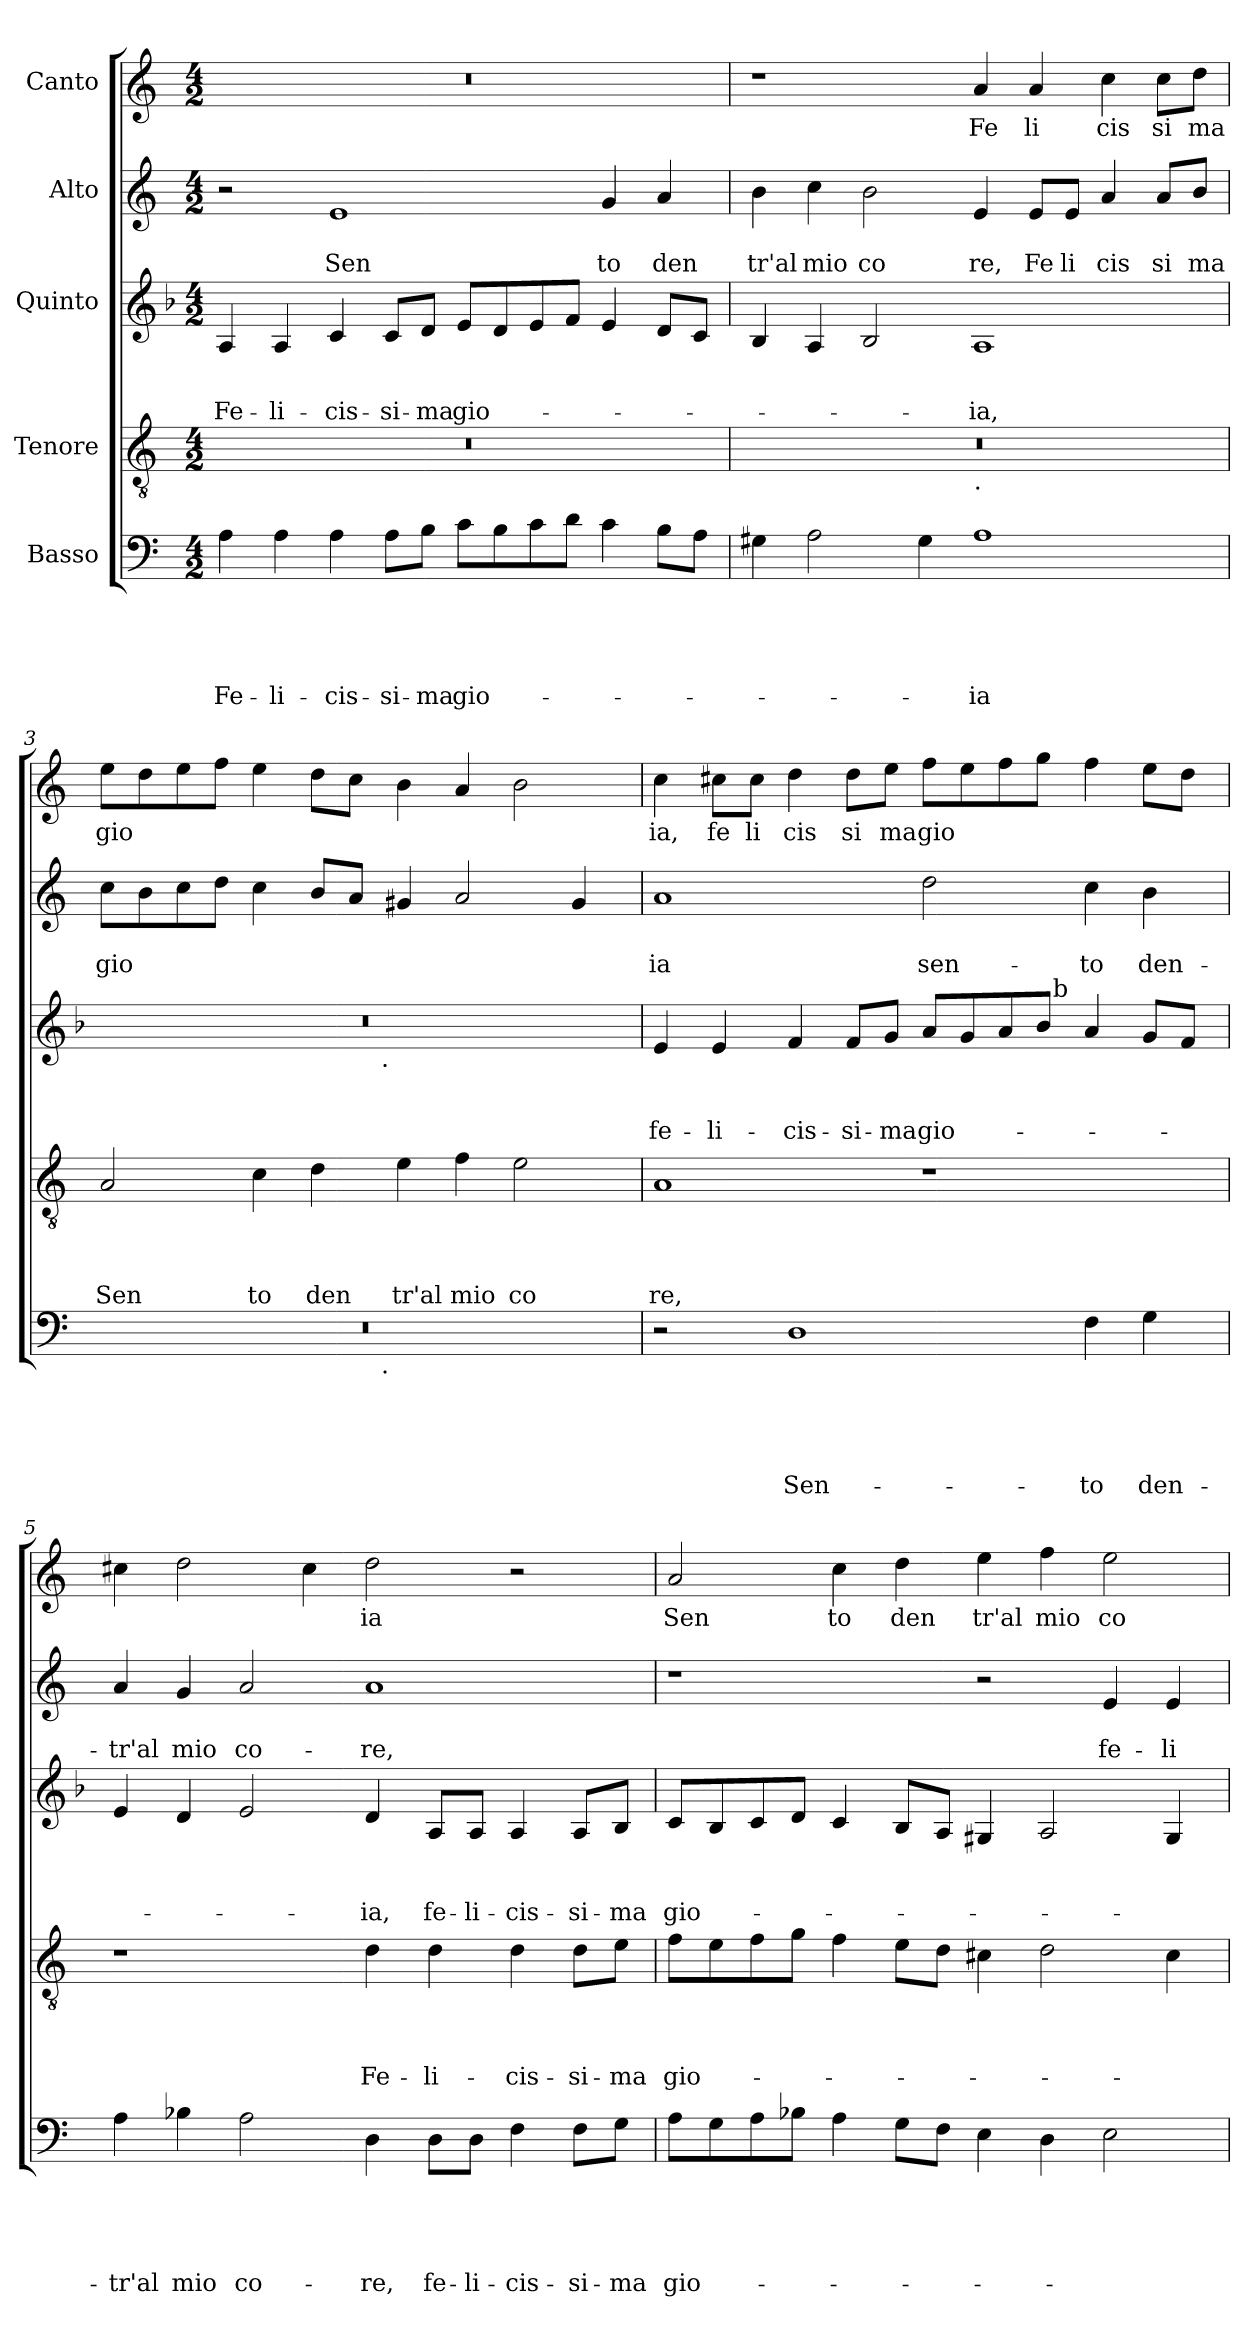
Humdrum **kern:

**kern	**text	**text	**text	**text	**text	**kern	**text	**text	**text	**text	**kern	**text	**text	**text	**kern	**text	**text	**kern	**text
*part5	*part5	*part5	*part5	*part5	*part5	*part4	*part4	*part4	*part4	*part4	*part3	*part3	*part3	*part3	*part2	*part2	*part2	*part1	*part1
*staff5	*staff5	*staff5	*staff5	*staff5	*staff5	*staff4	*staff4	*staff4	*staff4	*staff4	*staff3	*staff3	*staff3	*staff3	*staff2	*staff2	*staff2	*staff1	*staff1
*I"Basso	*	*	*	*	*	*I"Tenore	*	*	*	*	*I"Quinto	*	*	*	*I"Alto	*	*	*I"Canto	*
*clefF4	*	*	*	*	*	*clefGv2	*	*	*	*	*clefG2	*	*	*	*clefG2	*	*	*clefG2	*
*ITrd-3c-5	*	*	*	*	*	*ITrd-3c-5	*	*	*	*	*	*	*	*	*ITrd-3c-5	*	*	*ITrd-3c-5	*
*k[b-]	*	*	*	*	*	*k[b-]	*	*	*	*	*k[b-]	*	*	*	*k[b-]	*	*	*k[b-]	*
*F:	*	*	*	*	*	*F:	*	*	*	*	*F:	*	*	*	*F:	*	*	*F:	*
*M4/2	*	*	*	*	*	*M4/2	*	*	*	*	*M4/2	*	*	*	*M4/2	*	*	*M4/2	*
=1	=1	=1	=1	=1	=1	=1	=1	=1	=1	=1	=1	=1	=1	=1	=1	=1	=1	=1	=1
!	!	!	!	!	!LO:LY:b	!	!	!	!	!	!	!	!	!LO:LY:b	!	!	!	!	!
4d\	.	.	.	.	Fe-	0r	.	.	.	.	4A/	.	.	Fe-	2r	.	.	0r	.
!	!	!	!	!	!LO:LY:b	!	!	!	!	!	!	!	!	!LO:LY:b	!	!	!	!	!
4d\	.	.	.	.	-li-	.	.	.	.	.	4A/	.	.	-li-	.	.	.	.	.
!	!	!	!	!	!LO:LY:b	!	!	!	!	!	!	!	!	!LO:LY:b	!	!	!LO:LY:b	!	!
4d\	.	.	.	.	-cis-	.	.	.	.	.	4c/	.	.	-cis-	1a	.	Sen	.	.
!	!	!	!	!	!LO:LY:b	!	!	!	!	!	!	!	!	!LO:LY:b	!	!	!	!	!
8d\L	.	.	.	.	-si-	.	.	.	.	.	8c/L	.	.	-si-	.	.	.	.	.
!	!	!	!	!	!LO:LY:b	!	!	!	!	!	!	!	!	!LO:LY:b	!	!	!	!	!
8e\J	.	.	.	.	-ma	.	.	.	.	.	8d/J	.	.	-ma	.	.	.	.	.
!	!	!	!	!	!LO:LY:b	!	!	!	!	!	!	!	!	!LO:LY:b	!	!	!	!	!
8f\L	.	.	.	.	gio-	.	.	.	.	.	8e/L	.	.	gio-	.	.	.	.	.
8e\	.	.	.	.	.	.	.	.	.	.	8d/	.	.	.	.	.	.	.	.
8f\	.	.	.	.	.	.	.	.	.	.	8e/	.	.	.	.	.	.	.	.
8g\J	.	.	.	.	.	.	.	.	.	.	8f/J	.	.	.	.	.	.	.	.
!	!	!	!	!	!	!	!	!	!	!	!	!	!	!	!	!	!LO:LY:b	!	!
4f\	.	.	.	.	.	.	.	.	.	.	4e/	.	.	.	4cc/	.	to	.	.
!	!	!	!	!	!	!	!	!	!	!	!	!	!	!	!	!	!LO:LY:b	!	!
8e\L	.	.	.	.	.	.	.	.	.	.	8d/L	.	.	.	4dd/	.	den	.	.
8d\J	.	.	.	.	.	.	.	.	.	.	8c/J	.	.	.	.	.	.	.	.
=2	=2	=2	=2	=2	=2	=2	=2	=2	=2	=2	=2	=2	=2	=2	=2	=2	=2	=2	=2
!	!	!	!	!	!	!	!	!	!	!	!	!	!	!	!	!	!LO:LY:b	!	!
*	*	*	*	*	*	*^	*	*	*	*	*	*	*	*	*	*	*	*	*
4c#X\	.	.	.	.	.	0r	1ryy	.	.	.	.	4B-/	.	.	.	4ee\	.	tr'al	1r	.
!	!	!	!	!	!	!	!	!	!	!	!	!	!	!	!	!	!	!LO:LY:b	!	!
2d\	.	.	.	.	.	.	.	.	.	.	.	4A/	.	.	.	4ff\	.	mio	.	.
!	!	!	!	!	!	!	!	!	!	!	!	!	!	!	!	!	!	!LO:LY:b	!	!
.	.	.	.	.	.	.	.	.	.	.	.	2B-/	.	.	.	2ee\	.	co	.	.
4c#\	.	.	.	.	.	.	.	.	.	.	.	.	.	.	.	.	.	.	.	.
!	!	!	!	!	!	!	!LO:TX:b:t=.	!	!	!	!	!	!	!	!	!	!	!	!	!
!	!	!	!	!	!LO:LY:b	!	!	!	!	!	!	!	!	!	!LO:LY:b	!	!	!LO:LY:b	!	!LO:LY:b
1d	.	.	.	.	-ia	.	1ryy	.	.	.	.	1A	.	.	-ia,	4a/	.	re,	4dd/	Fe
!	!	!	!	!	!	!	!	!	!	!	!	!	!	!	!	!	!	!LO:LY:b	!	!LO:LY:b
.	.	.	.	.	.	.	.	.	.	.	.	.	.	.	.	8a/L	.	Fe	4dd/	li
!	!	!	!	!	!	!	!	!	!	!	!	!	!	!	!	!	!	!LO:LY:b	!	!
.	.	.	.	.	.	.	.	.	.	.	.	.	.	.	.	8a/J	.	li	.	.
!	!	!	!	!	!	!	!	!	!	!	!	!	!	!	!	!	!	!LO:LY:b	!	!LO:LY:b
.	.	.	.	.	.	.	.	.	.	.	.	.	.	.	.	4dd/	.	cis	4ff\	cis
!	!	!	!	!	!	!	!	!	!	!	!	!	!	!	!	!	!	!LO:LY:b	!	!LO:LY:b
.	.	.	.	.	.	.	.	.	.	.	.	.	.	.	.	8dd/L	.	si	8ff\L	si
!	!	!	!	!	!	!	!	!	!	!	!	!	!	!	!	!	!	!LO:LY:b	!	!LO:LY:b
.	.	.	.	.	.	.	.	.	.	.	.	.	.	.	.	8ee/J	.	ma	8gg\J	ma
=3	=3	=3	=3	=3	=3	=3	=3	=3	=3	=3	=3	=3	=3	=3	=3	=3	=3	=3	=3	=3
!	!	!	!	!	!	!	!	!	!	!	!LO:LY:b	!	!	!	!	!	!	!LO:LY:b	!	!LO:LY:b
*^	*	*	*	*	*	*v	*v	*	*	*	*	*^	*	*	*	*	*	*	*	*
0r	2ryy	.	.	.	.	.	2d/	.	.	.	Sen	0r	2ryy	.	.	.	8ff\L	.	gio	8aa\L	gio
.	.	.	.	.	.	.	.	.	.	.	.	.	.	.	.	.	8ee\	.	.	8gg\	.
.	.	.	.	.	.	.	.	.	.	.	.	.	.	.	.	.	8ff\	.	.	8aa\	.
.	.	.	.	.	.	.	.	.	.	.	.	.	.	.	.	.	8gg\J	.	.	8bb-\J	.
!	!	!	!	!	!	!	!	!	!	!	!LO:LY:b	!	!	!	!	!	!	!	!	!	!
.	4...ryy	.	.	.	.	.	4f\	.	.	.	to	.	4...ryy	.	.	.	4ff\	.	.	4aa\	.
!	!	!	!	!	!	!	!	!	!	!	!LO:LY:b	!	!	!	!	!	!	!	!	!	!
.	.	.	.	.	.	.	4g\	.	.	.	den	.	.	.	.	.	8ee/L	.	.	8gg\L	.
.	.	.	.	.	.	.	.	.	.	.	.	.	.	.	.	.	8dd/J	.	.	8ff\J	.
!	!	!	!	!	!	!	!	!	!	!	!	!	!LO:TX:b:t=.	!	!	!	!	!	!	!	!
!	!LO:TX:b:t=.	!	!	!	!	!	!	!	!	!	!	!	!	!	!	!	!	!	!	!	!
.	1ryy	.	.	.	.	.	.	.	.	.	.	.	1ryy	.	.	.	.	.	.	.	.
!	!	!	!	!	!	!	!	!	!	!	!LO:LY:b	!	!	!	!	!	!	!	!	!	!
.	.	.	.	.	.	.	4a\	.	.	.	tr'al	.	.	.	.	.	4cc#X/	.	.	4ee\	.
!	!	!	!	!	!	!	!	!	!	!	!LO:LY:b	!	!	!	!	!	!	!	!	!	!
.	.	.	.	.	.	.	4b-\	.	.	.	mio	.	.	.	.	.	2dd/	.	.	4dd/	.
!	!	!	!	!	!	!	!	!	!	!	!LO:LY:b	!	!	!	!	!	!	!	!	!	!
.	.	.	.	.	.	.	2a\	.	.	.	co	.	.	.	.	.	.	.	.	2ee\	.
.	.	.	.	.	.	.	.	.	.	.	.	.	.	.	.	.	4cc#/	.	.	.	.
.	32ryy	.	.	.	.	.	.	.	.	.	.	.	32ryy	.	.	.	.	.	.	.	.
!!LO:LB:g=z
=4	=4	=4	=4	=4	=4	=4	=4	=4	=4	=4	=4	=4	=4	=4	=4	=4	=4	=4	=4	=4	=4
!	!	!	!	!	!	!	!	!	!	!	!LO:LY:b	!	!	!	!	!LO:LY:b	!	!	!LO:LY:b	!	!LO:LY:b
*v	*v	*	*	*	*	*	*	*	*	*	*	*	*	*	*	*	*	*	*	*	*
2r	.	.	.	.	.	1d	.	.	.	re,	4e/	1ryy	.	.	fe-	1dd	.	ia	4ff\	ia,
!	!	!	!	!	!	!	!	!	!	!	!	!	!	!	!LO:LY:b	!	!	!	!	!LO:LY:b
.	.	.	.	.	.	.	.	.	.	.	4e/	.	.	.	-li-	.	.	.	8ff#X\L	fe
!	!	!	!	!	!	!	!	!	!	!	!	!	!	!	!	!	!	!	!	!LO:LY:b
.	.	.	.	.	.	.	.	.	.	.	.	.	.	.	.	.	.	.	8ff#\J	li
!	!	!	!	!	!LO:LY:b	!	!	!	!	!	!	!	!	!	!LO:LY:b	!	!	!	!	!LO:LY:b
1G	.	.	.	.	Sen-	.	.	.	.	.	4f/	.	.	.	-cis-	.	.	.	4gg\	cis
!	!	!	!	!	!	!	!	!	!	!	!	!	!	!	!LO:LY:b	!	!	!	!	!LO:LY:b
.	.	.	.	.	.	.	.	.	.	.	8f/L	.	.	.	-si-	.	.	.	8gg\L	si
!	!	!	!	!	!	!	!	!	!	!	!	!	!	!	!LO:LY:b	!	!	!	!	!LO:LY:b
.	.	.	.	.	.	.	.	.	.	.	8g/J	.	.	.	-ma	.	.	.	8aa\J	ma
!	!	!	!	!	!	!	!	!	!	!	!	!	!	!	!LO:LY:b	!	!	!LO:LY:b	!	!LO:LY:b
.	.	.	.	.	.	1r	.	.	.	.	8a/L	4ryy	.	.	gio-	2gg\	.	sen-	8bb-\L	gio
.	.	.	.	.	.	.	.	.	.	.	8g/	.	.	.	.	.	.	.	8aa\	.
.	.	.	.	.	.	.	.	.	.	.	8a/	8ryy	.	.	.	.	.	.	8bb-\	.
.	.	.	.	.	.	.	.	.	.	.	8b-/J	32ryy	.	.	.	.	.	.	8ccc\J	.
!	!	!	!	!	!	!	!	!	!	!	!	!LO:TX:a:t=b	!	!	!	!	!	!	!	!
.	.	.	.	.	.	.	.	.	.	.	.	2ryy	.	.	.	.	.	.	.	.
!	!	!	!	!	!LO:LY:b	!	!	!	!	!	!	!	!	!	!	!	!	!LO:LY:b	!	!
4B-\	.	.	.	.	-to	.	.	.	.	.	4a/	.	.	.	.	4ff\	.	-to	4bb-\	.
!	!	!	!	!	!LO:LY:b	!	!	!	!	!	!	!	!	!	!	!	!	!LO:LY:b	!	!
4c\	.	.	.	.	den-	.	.	.	.	.	8g/L	.	.	.	.	4ee\	.	den-	8aa\L	.
.	.	.	.	.	.	.	.	.	.	.	8f/J	.	.	.	.	.	.	.	8gg>\J	.
.	.	.	.	.	.	.	.	.	.	.	.	16.ryy	.	.	.	.	.	.	.	.
=5	=5	=5	=5	=5	=5	=5	=5	=5	=5	=5	=5	=5	=5	=5	=5	=5	=5	=5	=5	=5
!	!	!	!	!	!LO:LY:b	!	!	!	!	!	!	!	!	!	!	!	!	!LO:LY:b	!	!
*	*	*	*	*	*	*	*	*	*	*	*v	*v	*	*	*	*	*	*	*	*
4d\	.	.	.	.	-tr'al	1r	.	.	.	.	4e/	.	.	.	4dd/	.	-tr'al	4ff#X\	.
!	!	!	!	!	!LO:LY:b	!	!	!	!	!	!	!	!	!	!	!	!LO:LY:b	!	!
4e-X\	.	.	.	.	mio	.	.	.	.	.	4d/	.	.	.	4cc/	.	mio	2gg\	.
!	!	!	!	!	!LO:LY:b	!	!	!	!	!	!	!	!	!	!	!	!LO:LY:b	!	!
2d\	.	.	.	.	co-	.	.	.	.	.	2e/	.	.	.	2dd/	.	co-	.	.
.	.	.	.	.	.	.	.	.	.	.	.	.	.	.	.	.	.	4ff#\	.
!	!	!	!	!	!LO:LY:b	!	!	!	!	!LO:LY:b	!	!	!	!LO:LY:b	!	!	!LO:LY:b	!	!LO:LY:b
4G\	.	.	.	.	-re,	4g\	.	.	.	Fe-	4d/	.	.	-ia,	1dd	.	-re,	2gg\	ia
!	!	!	!	!	!LO:LY:b	!	!	!	!	!LO:LY:b	!	!	!	!LO:LY:b	!	!	!	!	!
8G\L	.	.	.	.	fe-	4g\	.	.	.	-li-	8A/L	.	.	fe-	.	.	.	.	.
!	!	!	!	!	!LO:LY:b	!	!	!	!	!	!	!	!	!LO:LY:b	!	!	!	!	!
8G\J	.	.	.	.	-li-	.	.	.	.	.	8A/J	.	.	-li-	.	.	.	.	.
!	!	!	!	!	!LO:LY:b	!	!	!	!	!LO:LY:b	!	!	!	!LO:LY:b	!	!	!	!	!
4B-\	.	.	.	.	-cis-	4g\	.	.	.	-cis-	4A/	.	.	-cis-	.	.	.	2r	.
!	!	!	!	!	!LO:LY:b	!	!	!	!	!LO:LY:b	!	!	!	!LO:LY:b	!	!	!	!	!
8B-\L	.	.	.	.	-si-	8g\L	.	.	.	-si-	8A/L	.	.	-si-	.	.	.	.	.
!	!	!	!	!	!LO:LY:b	!	!	!	!	!LO:LY:b	!	!	!	!LO:LY:b	!	!	!	!	!
8c\J	.	.	.	.	-ma	8a\J	.	.	.	-ma	8B-/J	.	.	-ma	.	.	.	.	.
=6	=6	=6	=6	=6	=6	=6	=6	=6	=6	=6	=6	=6	=6	=6	=6	=6	=6	=6	=6
!	!	!	!	!	!LO:LY:b	!	!	!	!	!LO:LY:b	!	!	!	!LO:LY:b	!	!	!	!	!LO:LY:b
8d\L	.	.	.	.	gio-	8b-\L	.	.	.	gio-	8c/L	.	.	gio-	1r	.	.	2dd/	Sen
8c\	.	.	.	.	.	8a\	.	.	.	.	8B-/	.	.	.	.	.	.	.	.
8d\	.	.	.	.	.	8b-\	.	.	.	.	8c/	.	.	.	.	.	.	.	.
8e-X\J	.	.	.	.	.	8cc\J	.	.	.	.	8d/J	.	.	.	.	.	.	.	.
!	!	!	!	!	!	!	!	!	!	!	!	!	!	!	!	!	!	!	!LO:LY:b
4d\	.	.	.	.	.	4b-\	.	.	.	.	4c/	.	.	.	.	.	.	4ff\	to
!	!	!	!	!	!	!	!	!	!	!	!	!	!	!	!	!	!	!	!LO:LY:b
8c\L	.	.	.	.	.	8a\L	.	.	.	.	8B-/L	.	.	.	.	.	.	4gg\	den
8B-\J	.	.	.	.	.	8g\J	.	.	.	.	8A/J	.	.	.	.	.	.	.	.
!	!	!	!	!	!	!	!	!	!	!	!	!	!	!	!	!	!	!	!LO:LY:b
4A\	.	.	.	.	.	4f#X\	.	.	.	.	4G#X/	.	.	.	2r	.	.	4aa\	tr'al
!	!	!	!	!	!	!	!	!	!	!	!	!	!	!	!	!	!	!	!LO:LY:b
4G\	.	.	.	.	.	2g\	.	.	.	.	2A/	.	.	.	.	.	.	4bb-\	mio
!	!	!	!	!	!	!	!	!	!	!	!	!	!	!	!	!	!LO:LY:b	!	!LO:LY:b
2A\	.	.	.	.	.	.	.	.	.	.	.	.	.	.	4a/	.	fe-	2aa\	co
!	!	!	!	!	!	!	!	!	!	!	!	!	!	!	!	!	!LO:LY:b	!	!
.	.	.	.	.	.	4f#\	.	.	.	.	4G#/	.	.	.	4a/	.	-li-	.	.
=	=	=	=	=	=	=	=	=	=	=	=	=	=	=	=	=	=	=	=
*-	*-	*-	*-	*-	*-	*-	*-	*-	*-	*-	*-	*-	*-	*-	*-	*-	*-	*-	*-
